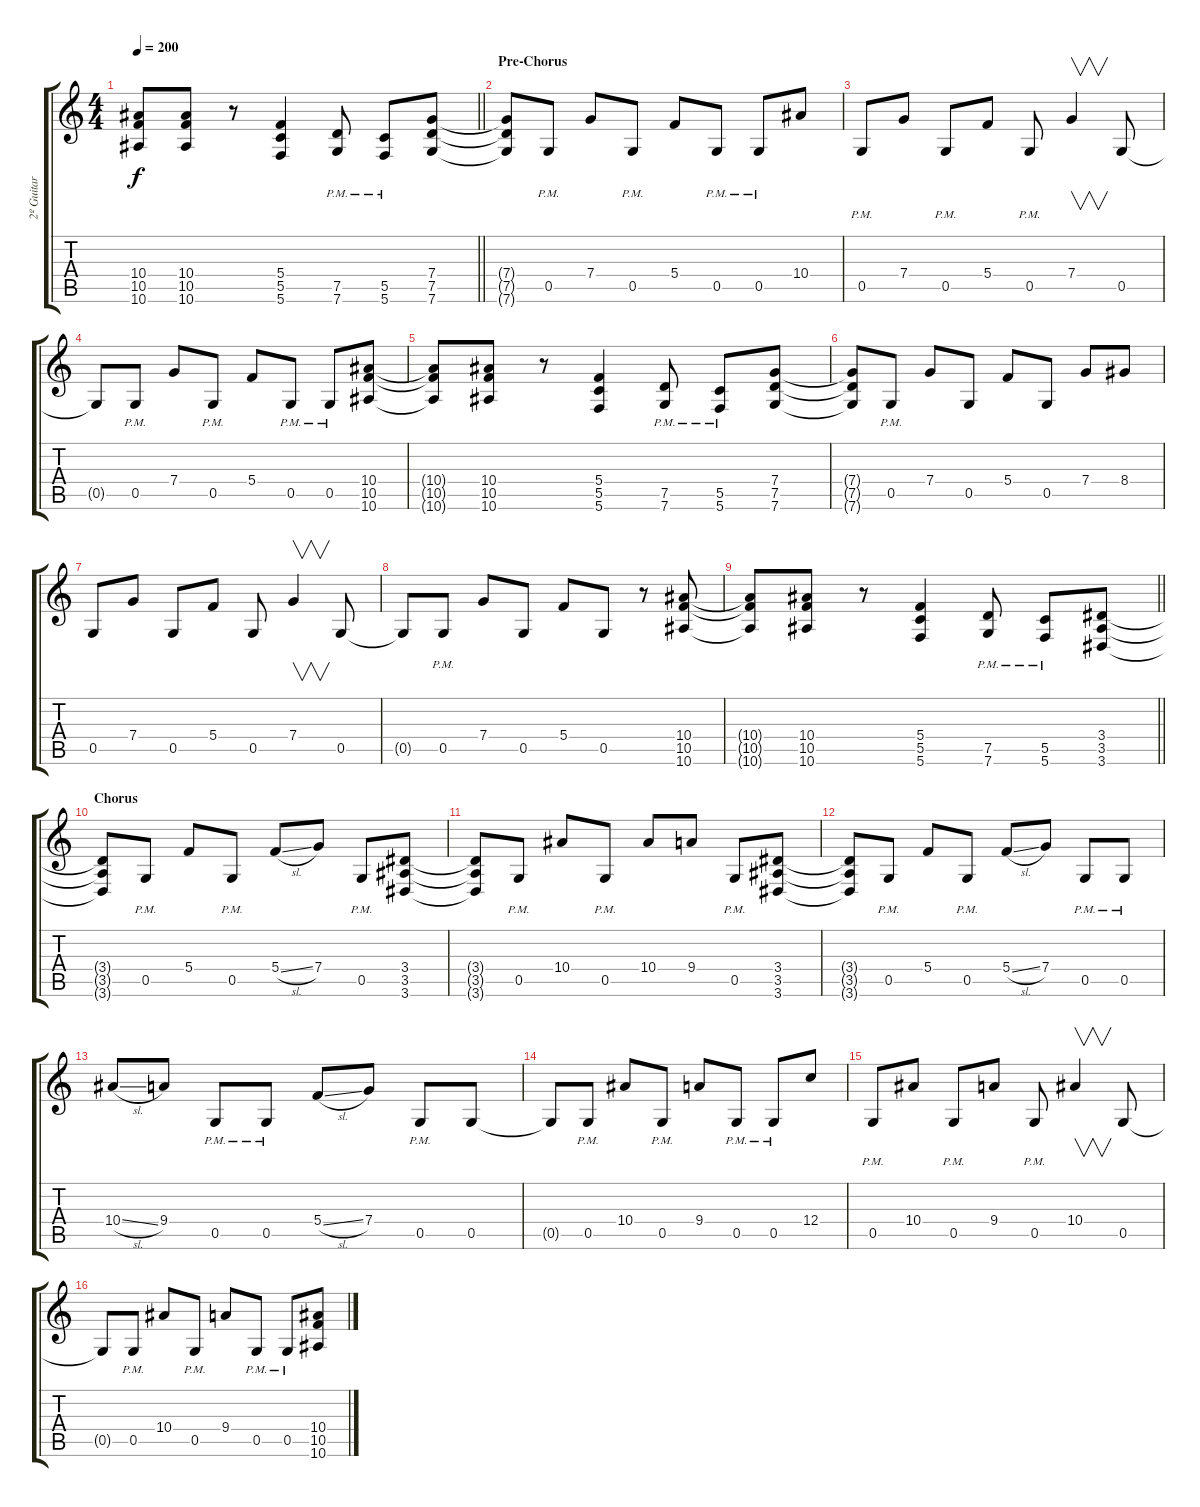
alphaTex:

\track ("2º Guitar" "2º Guitar") {instrument overdrivenguitar}
\staff {score tabs}
\tuning (D4 A3 F3 C3 G2 C2) {hide}
\ts (4 4)
\tempo 200
\clef g2
\barLineRight lightlight
\ks c
(10.4{t} 10.5{t} 10.6{t}).8{dy f} (10.4 10.5 10.6).8 r.8 (5.4 5.5 5.6).4 (7.5{pm} 7.6{pm}).8 (5.5{pm} 5.6{pm}).8 (7.4 7.5 7.6).8 |
\section ("" "Pre-Chorus")
(7.4{t} 7.5{t} 7.6{t}).8 0.5{pm}.8 7.4.8 0.5{pm}.8 5.4.8 0.5{pm}.8 0.5{pm}.8 10.4.8 |
0.5{pm}.8 7.4.8 0.5{pm}.8 5.4.8 0.5{pm}.8 7.4.4{v} 0.5.8 |
0.5{t}.8 0.5{pm}.8 7.4.8 0.5{pm}.8 5.4.8 0.5{pm}.8 0.5{pm}.8 (10.4 10.5 10.6).8 |
(10.4{t} 10.5{t} 10.6{t}).8 (10.4 10.5 10.6).8 r.8 (5.4 5.5 5.6).4 (7.5{pm} 7.6{pm}).8 (5.5{pm} 5.6{pm}).8 (7.4 7.5 7.6).8 |
(7.4{t} 7.5{t} 7.6{t}).8 0.5{pm}.8 7.4.8 0.5.8 5.4.8 0.5.8 7.4.8 8.4.8 |
0.5.8 7.4.8 0.5.8 5.4.8 0.5.8 7.4.4{v} 0.5.8 |
0.5{t}.8 0.5{pm}.8 7.4.8 0.5.8 5.4.8 0.5.8 r.8 (10.4 10.5 10.6).8 |
\barLineRight lightlight
(10.4{t} 10.5{t} 10.6{t}).8 (10.4 10.5 10.6).8 r.8 (5.4 5.5 5.6).4 (7.5{pm} 7.6{pm}).8 (5.5{pm} 5.6{pm}).8 (3.4 3.5 3.6).8 |
\section ("" "Chorus")
(3.4{t} 3.5{t} 3.6{t}).8 0.5{pm}.8 5.4.8 0.5{pm}.8 5.4{sl}.8 7.4.8 0.5{pm}.8 (3.4 3.5 3.6).8 |
(3.4{t} 3.5{t} 3.6{t}).8 0.5{pm}.8 10.4.8 0.5{pm}.8 10.4.8 9.4.8 0.5{pm}.8 (3.4 3.5 3.6).8 |
(3.4{t} 3.5{t} 3.6{t}).8 0.5{pm}.8 5.4.8 0.5{pm}.8 5.4{sl}.8 7.4.8 0.5{pm}.8 0.5{pm}.8 |
10.4{sl}.8 9.4.8 0.5{pm}.8 0.5{pm}.8 5.4{sl}.8 7.4.8 0.5{pm}.8 0.5.8 |
0.5{t}.8 0.5{pm}.8 10.4.8 0.5{pm}.8 9.4.8 0.5{pm}.8 0.5{pm}.8 12.4.8 |
0.5{pm}.8 10.4.8 0.5{pm}.8 9.4.8 0.5{pm}.8 10.4.4{v} 0.5.8 |
0.5{t}.8 0.5{pm}.8 10.4.8 0.5{pm}.8 9.4.8 0.5{pm}.8 0.5{pm}.8 (10.4 10.5 10.6).8
